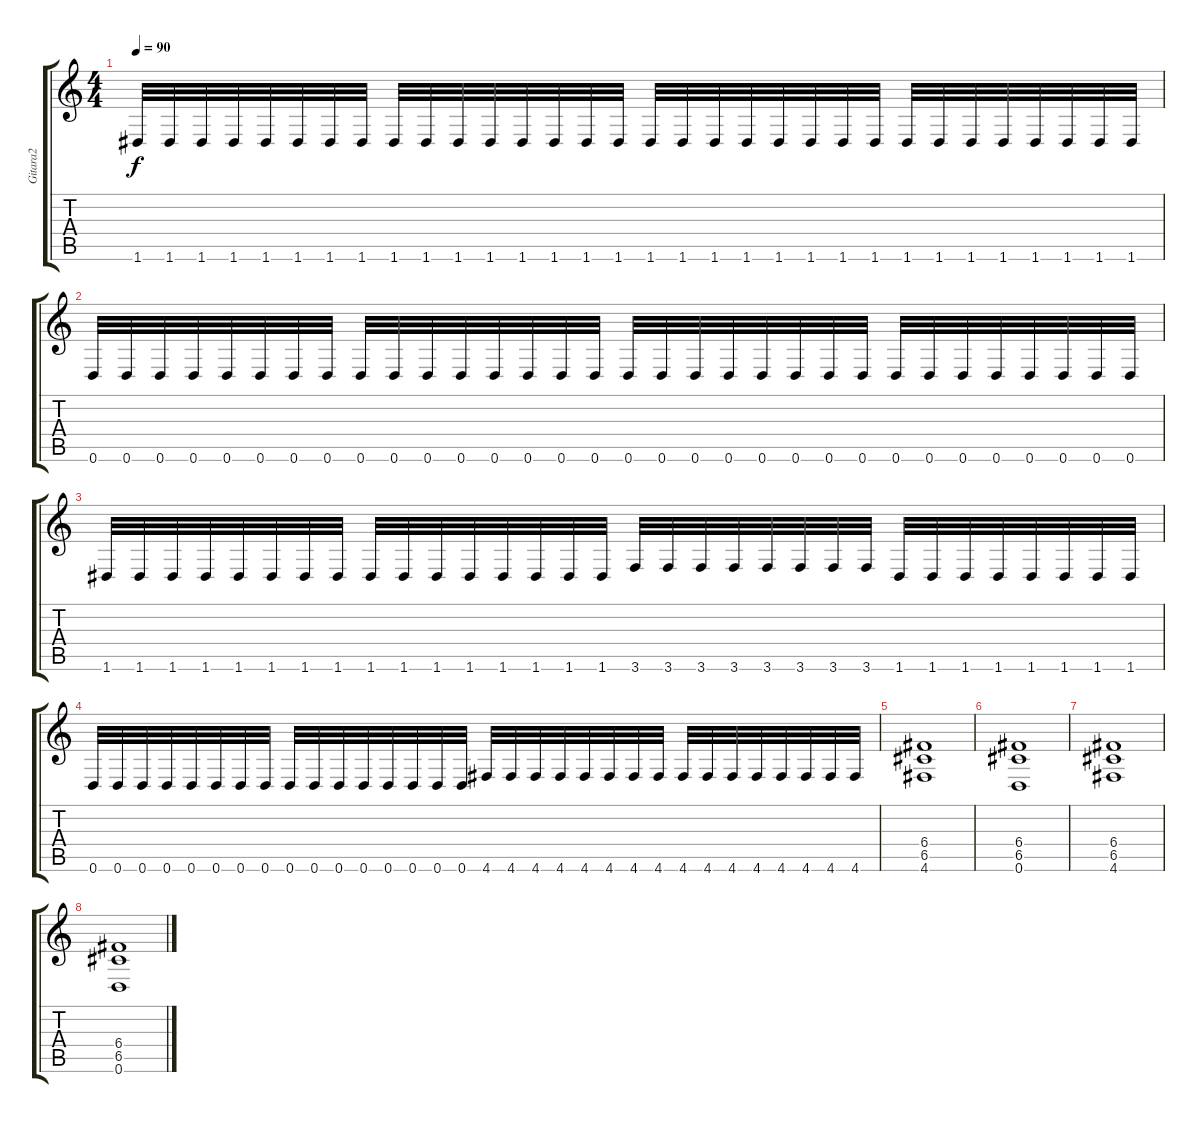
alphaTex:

\track ("Gitara2" "Gitara2") {instrument overdrivenguitar}
\staff {score tabs}
\tuning (D4 A3 F3 C3 G2 D2) {hide}
\ts (4 4)
\tempo 90
\clef g2
\ks c
1.6.32{dy f} 1.6.32 1.6.32 1.6.32 1.6.32 1.6.32 1.6.32 1.6.32 1.6.32 1.6.32 1.6.32 1.6.32 1.6.32 1.6.32 1.6.32 1.6.32 1.6.32 1.6.32 1.6.32 1.6.32 1.6.32 1.6.32 1.6.32 1.6.32 1.6.32 1.6.32 1.6.32 1.6.32 1.6.32 1.6.32 1.6.32 1.6.32 |
0.6.32 0.6.32 0.6.32 0.6.32 0.6.32 0.6.32 0.6.32 0.6.32 0.6.32 0.6.32 0.6.32 0.6.32 0.6.32 0.6.32 0.6.32 0.6.32 0.6.32 0.6.32 0.6.32 0.6.32 0.6.32 0.6.32 0.6.32 0.6.32 0.6.32 0.6.32 0.6.32 0.6.32 0.6.32 0.6.32 0.6.32 0.6.32 |
1.6.32 1.6.32 1.6.32 1.6.32 1.6.32 1.6.32 1.6.32 1.6.32 1.6.32 1.6.32 1.6.32 1.6.32 1.6.32 1.6.32 1.6.32 1.6.32 3.6.32 3.6.32 3.6.32 3.6.32 3.6.32 3.6.32 3.6.32 3.6.32 1.6.32 1.6.32 1.6.32 1.6.32 1.6.32 1.6.32 1.6.32 1.6.32 |
0.6.32 0.6.32 0.6.32 0.6.32 0.6.32 0.6.32 0.6.32 0.6.32 0.6.32 0.6.32 0.6.32 0.6.32 0.6.32 0.6.32 0.6.32 0.6.32 4.6.32 4.6.32 4.6.32 4.6.32 4.6.32 4.6.32 4.6.32 4.6.32 4.6.32 4.6.32 4.6.32 4.6.32 4.6.32 4.6.32 4.6.32 4.6.32 |
(6.4 6.5 4.6).1 |
(6.4 6.5 0.6).1 |
(6.4 6.5 4.6).1 |
(6.4 6.5 0.6).1
